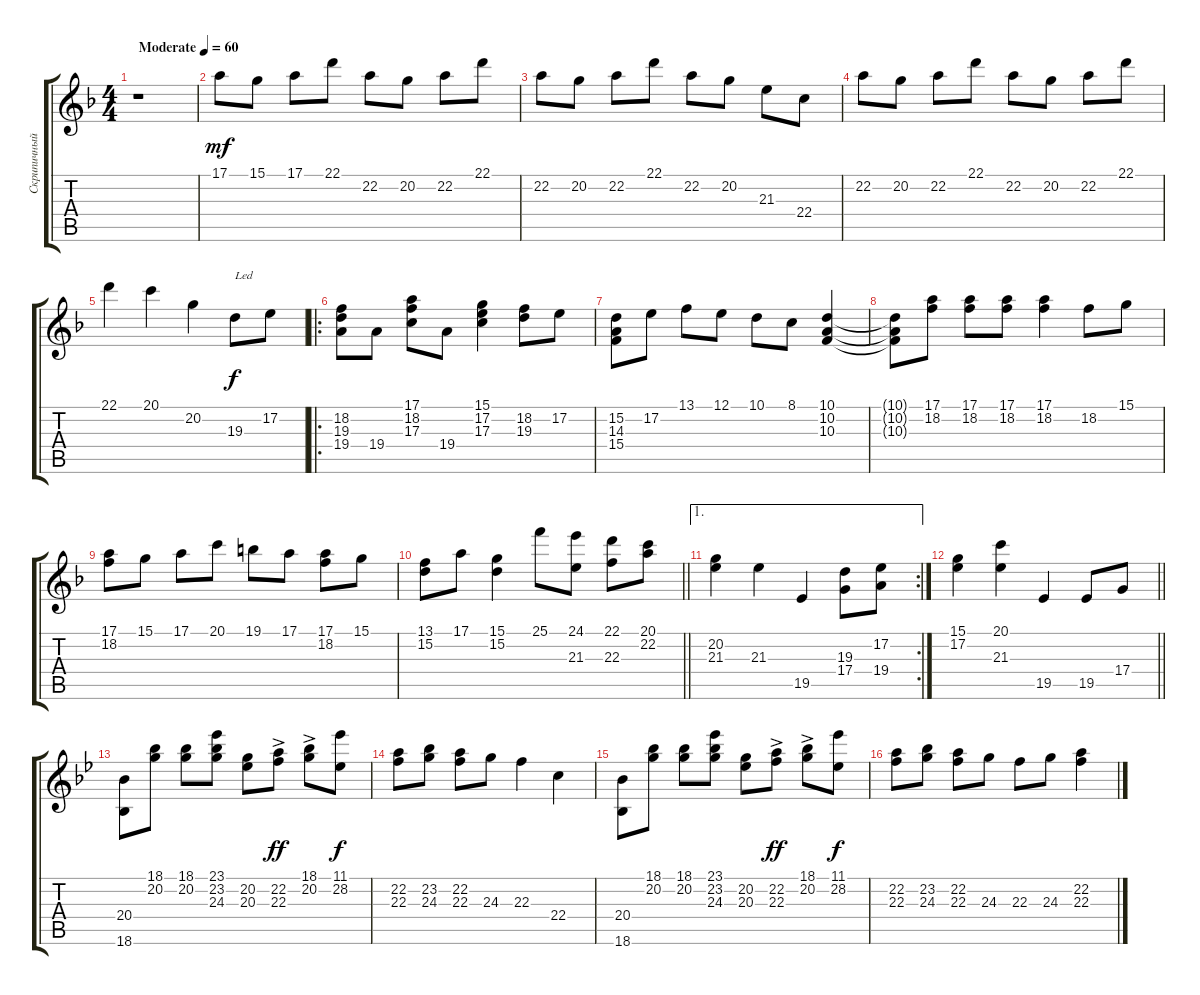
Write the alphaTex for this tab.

\track ("Скрипичный ключ" "Скрипичный") {instrument acousticgrandpiano}
\staff {score tabs}
\tuning (E4 B3 G3 D3 A2 E2) {hide}
\ts (4 4)
\tempo (60 "Moderate")
\clef g2
\ks dminor
r.1{dy mf instrument acousticgrandpiano} |
17.1.8 15.1.8 17.1.8 22.1.8 22.2.8 20.2.8 22.2.8{volume 16} 22.1.8 |
22.2.8 20.2.8 22.2.8 22.1.8 22.2.8 20.2.8 21.3.8 22.4.8 |
22.2.8{volume 13} 20.2.8 22.2.8 22.1.8 22.2.8 20.2.8 22.2.8 22.1.8 |
22.1.4 20.1.4 20.2.4 19.3.8{txt "Led" dy f} 17.2.8 |
\ro
(18.2 19.3 19.4).8 19.4.8 (17.1 18.2 17.3).8 19.4.8 (15.1 17.2 17.3).4 (18.2 19.3).8 17.2.8 |
(15.2 14.3 15.4).8 17.2.8 13.1.8 12.1.8 10.1.8 8.1.8 (10.1 10.2 10.3).4 |
(10.1{t} 10.2{t} 10.3{t}).8 (17.1 18.2).8 (17.1 18.2).8 (17.1 18.2).8 (17.1 18.2).4 18.2.8 15.1.8 |
(17.1 18.2).8 15.1.8 17.1.8 20.1.8 19.1.8 17.1.8 (17.1 18.2).8 15.1.8 |
\barLineRight lightlight
(13.1 15.2).8 17.1.8 (15.1 15.2).4 25.1.8 (24.1 21.3).8 (22.1 22.3).8 (20.1 22.2).8 |
\ae 1
\rc 2
(20.2 21.3).4 21.3.4 19.5.4 (19.3 17.4).8 (17.2 19.4).8 |
\barLineRight lightlight
(15.1 17.2).4 (20.1 21.3).4 19.5.4 19.5.8 17.4.8 |
\ks gminor
(20.4 18.6).8 (18.1 20.2).8 (18.1 20.2).8 (23.1 23.2 24.3).8 (20.2 20.3).8 (22.2{ac} 22.3{ac}).8{dy ff} (18.1{ac} 20.2{ac}).8 (11.1 28.2).8{dy f} |
(22.2 22.3).8 (23.2 24.3).8 (22.2 22.3).8 24.3.8 22.3.4 22.4.4 |
(20.4 18.6).8 (18.1 20.2).8 (18.1 20.2).8 (23.1 23.2 24.3).8 (20.2 20.3).8 (22.2{ac} 22.3{ac}).8{dy ff} (18.1{ac} 20.2{ac}).8 (11.1 28.2).8{dy f} |
(22.2 22.3).8 (23.2 24.3).8 (22.2 22.3).8 24.3.8 22.3.8 24.3.8 (22.2 22.3).4
